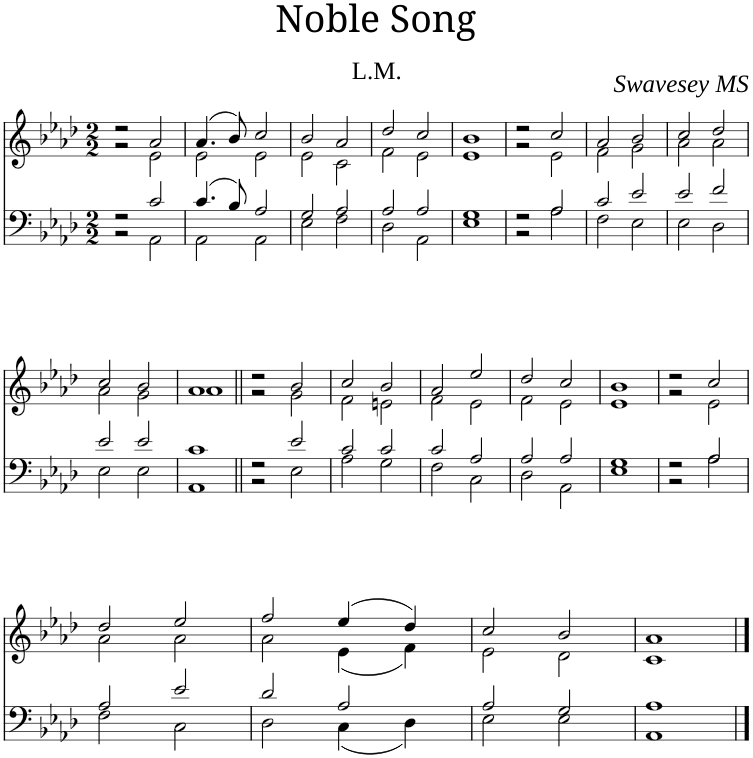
**kern	**kern
*part1	*part1
*staff2	*staff1
*I"Piano	*
*I'Pno	*
*clefF4	*clefG2
*k[b-e-a-d-]	*k[b-e-a-d-]
*M2/2	*M2/2
=1	=1
*^	*^
2r	2r	2r	2r
2c/	2AA-\	2a-/	2e-\
=2	=2	=2	=2
4.c/	2AA-\	(4.a-/	2e-\
8B-/	.	8b-/)	.
2A-/	2AA-\	2cc/	2e-\
=3	=3	=3	=3
2G/	2E-\	2b-/	2e-\
2A-/	2F\	2a-/	2c\
=4	=4	=4	=4
2A-/	2D-\	2dd-/	2f\
2A-/	2AA-\	2cc/	2e-\
=5	=5	=5	=5
1G	1E-	1b-	1e-
=6	=6	=6	=6
2r	2r	2r	2r
2A-/	2A-\	2cc/	2e-\
=7	=7	=7	=7
2c/	2F\	2a-/	2f\
2e-/	2E-\	2b-/	2g\
=8	=8	=8	=8
2e-/	2E-\	2cc/	2a-\
2f/	2D-\	2dd-/	2a-\
!!LO:LB:g=z	!!
=9	=9	=9	=9
2e-/	2E-\	2cc/	2a-\
2e-/	2E-\	2b-/	2g\
=10	=10	=10	=10
1c	1AA-	1a-	1a-
=11||	=11||	=11||	=11||
2r	2r	2r	2r
2e-/	2E-\	2b-/	2g\
=12	=12	=12	=12
2c/	2A-\	2cc/	2f\
2c/	2G\	2b-/	2en\
=13	=13	=13	=13
2c/	2F\	2a-/	2f\
2A-/	2C\	2ee-/	2e-\
=14	=14	=14	=14
2A-/	2D-\	2dd-/	2f\
2A-/	2AA-\	2cc/	2e-\
=15	=15	=15	=15
1G	1E-	1b-	1e-
=16	=16	=16	=16
2r	2r	2r	2r
2A-/	2A-\	2cc/	2e-\
!!LO:LB:g=z	!!
=17	=17	=17	=17
2A-/	2F\	2dd-/	2a-\
2e-/	2C\	2ee-/	2a-\
=18	=18	=18	=18
2d-/	2D-\	2ff/	2a-\
2A-/	4C\	(4ee-/	(4e-\
.	4D-\	4dd-/)	4f\)
=19	=19	=19	=19
2A-/	2E-\	2cc/	2e-\
2G/	2E-\	2b-/	2d-\
=20	=20	=20	=20
1A-	1AA-	1a-	1c
*v	*v	*	*
*	*v	*v
==	==
*-	*-
